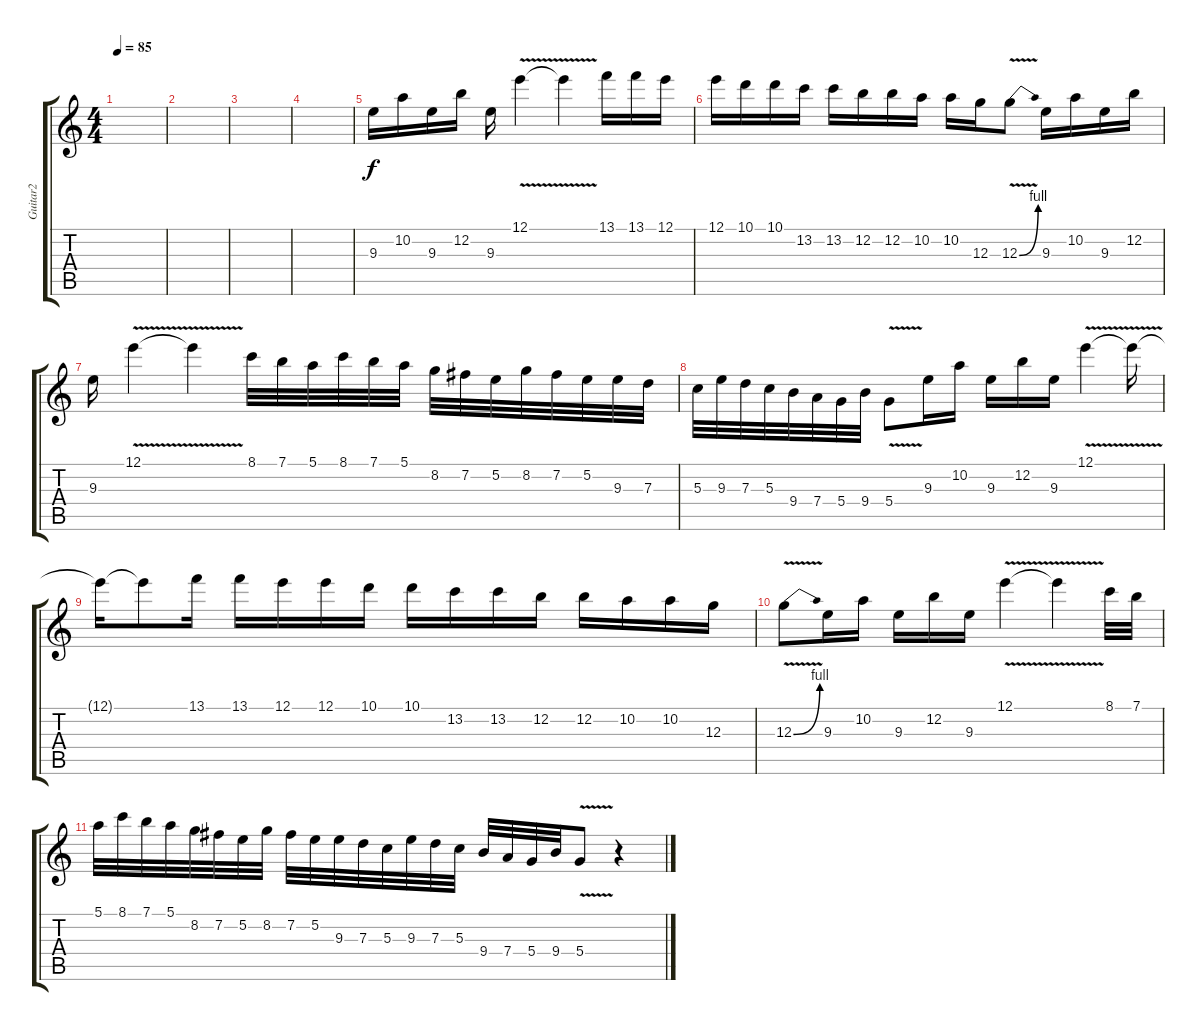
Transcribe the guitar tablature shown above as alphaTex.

\track ("Guitar2 " "Guitar2 ") {instrument distortionguitar}
\staff {score tabs}
\tuning (E4 B3 G3 D3 A2 E2) {hide}
\ts (4 4)
\tempo 85
\clef g2
\ks c
|
|
|
|
9.3.16 10.2.16 9.3.16 12.2.16 9.3.16 12.1{v}.4 12.1{t}.4 13.1.16 13.1.16 12.1.16 |
12.1.16 10.1.16 10.1.16 13.2.16 13.2.16 12.2.16 12.2.16 10.2.16 10.2.16 12.3.16 12.3{be (bend 0 0 60 4) v}.8 9.3.16 10.2.16 9.3.16 12.2.16 |
9.3.16 12.1{v}.4 12.1{t}.4 8.1.32 7.1.32 5.1.32 8.1.32 7.1.32 5.1.32 8.2.32 7.2.32 5.2.32 8.2.32 7.2.32 5.2.32 9.3.32 7.3.32 |
5.3.32 9.3.32 7.3.32 5.3.32 9.4.32 7.4.32 5.4.32 9.4.32 5.4{v}.8 9.3.16 10.2.16 9.3.16 12.2.16 9.3.16 12.1{v}.4 12.1{t}.16 |
12.1{t}.16 12.1{t}.8 13.1.16 13.1.16 12.1.16 12.1.16 10.1.16 10.1.16 13.2.16 13.2.16 12.2.16 12.2.16 10.2.16 10.2.16 12.3.16 |
12.3{be (bend 0 0 60 4) v}.8 9.3.16 10.2.16 9.3.16 12.2.16 9.3.16 12.1{v}.4 12.1{t}.4 8.1.32 7.1.32 |
5.1.32 8.1.32 7.1.32 5.1.32 8.2.32 7.2.32 5.2.32 8.2.32 7.2.32 5.2.32 9.3.32 7.3.32 5.3.32 9.3.32 7.3.32 5.3.32 9.4.32 7.4.32 5.4.32 9.4.32 5.4{v}.8 r.4
